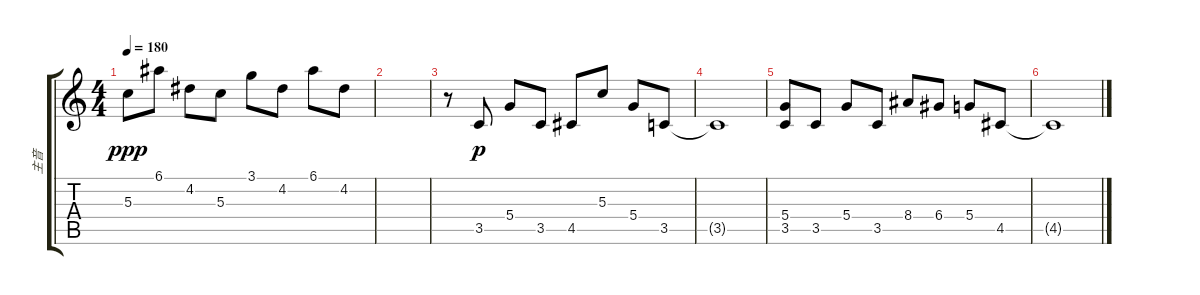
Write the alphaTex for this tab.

\track ("主音" "主音") {instrument distortionguitar}
\staff {score tabs}
\tuning (E4 B3 G3 D3 A2 E2) {hide}
\ts (4 4)
\tempo 180
\clef g2
\ks c
5.3.8{dy ppp} 6.1.8 4.2.8 5.3.8 3.1.8 4.2.8 6.1.8 4.2.8 |
|
r.8 3.5.8{dy p} 5.4.8 3.5.8 4.5.8 5.3.8 5.4.8 3.5.8 |
3.5{t}.1 |
(5.4 3.5).8 3.5.8 5.4.8 3.5.8 8.4.8 6.4.8 5.4.8 4.5.8 |
4.5{t}.1
